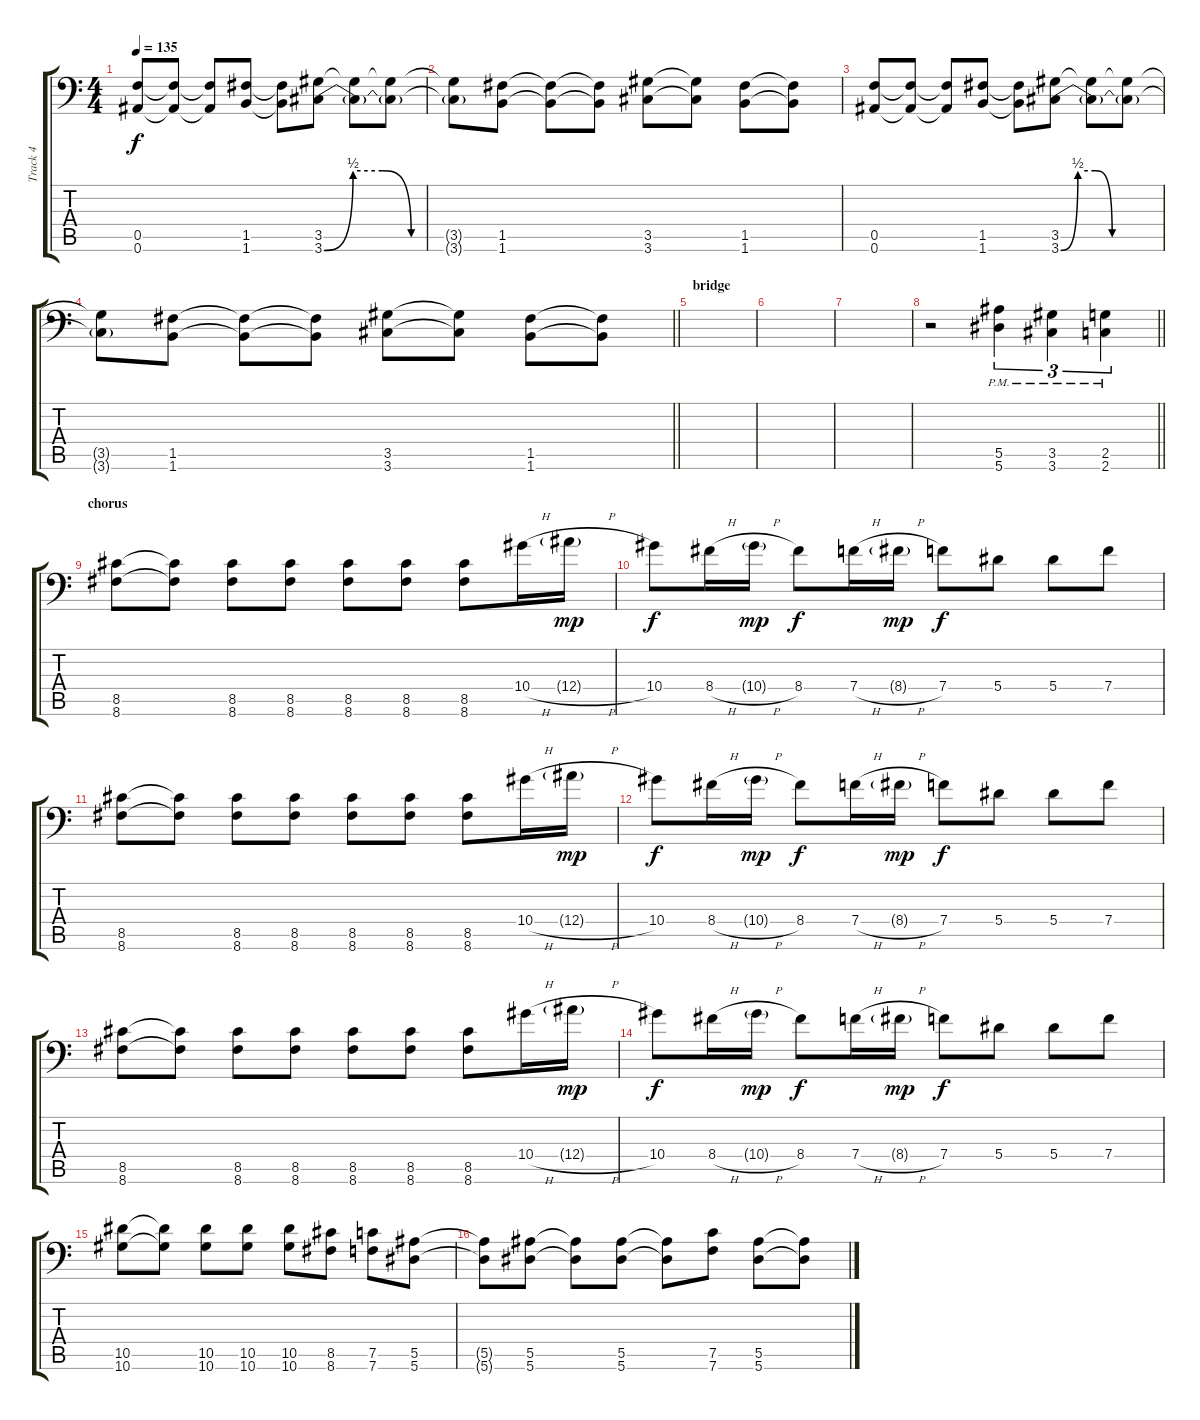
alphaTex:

\track ("Track 4" "Track 4") {instrument distortionguitar}
\staff {score tabs}
\tuning (C4 G3 Eb3 Bb2 F2 Bb1) {hide}
\ts (4 4)
\tempo 135
\clef f4
\ks c
(0.5 0.6).8{dy f} (0.5{t} 0.6{t}).8 (0.5{t} 0.6{t}).8 (1.5 1.6).8 (1.5{t} 1.6{t}).8 (3.5 3.6{be (custom 0 0 10 2 20 2 30 0 60 0)}).8 (3.5{t} 3.6{t}).8 (3.5{t} 3.6{t}).8 |
(3.5{t} 3.6{t}).8 (1.5 1.6).8 (1.5{t} 1.6{t}).8 (1.5{t} 1.6{t}).8 (3.5 3.6).8 (3.5{t} 3.6{t}).8 (1.5 1.6).8 (1.5{t} 1.6{t}).8 |
(0.5 0.6).8 (0.5{t} 0.6{t}).8 (0.5{t} 0.6{t}).8 (1.5 1.6).8 (1.5{t} 1.6{t}).8 (3.5 3.6{be (custom 0 0 10 2 20 2 30 0 60 0)}).8 (3.5{t} 3.6{t}).8 (3.5{t} 3.6{t}).8 |
\barLineRight lightlight
(3.5{t} 3.6{t}).8 (1.5 1.6).8 (1.5{t} 1.6{t}).8 (1.5{t} 1.6{t}).8 (3.5 3.6).8 (3.5{t} 3.6{t}).8 (1.5 1.6).8 (1.5{t} 1.6{t}).8 |
\section ("" "bridge")
|
|
|
\barLineRight lightlight
r.2 (5.5{pm} 5.6{pm}).4{tu (3 2)} (3.5{pm} 3.6{pm}).4{tu (3 2)} (2.5{pm} 2.6{pm}).4{tu (3 2)} |
\section ("" "chorus")
(8.5 8.6).8 (8.5{t} 8.6{t}).8 (8.5 8.6).8 (8.5 8.6).8 (8.5 8.6).8 (8.5 8.6).8 (8.5 8.6).8 10.4{h}.16 12.4{h g}.16{dy mp} |
10.4.8{dy f} 8.4{h}.16 10.4{h g}.16{dy mp} 8.4.8{dy f} 7.4{h}.16 8.4{h g}.16{dy mp} 7.4.8{dy f} 5.4.8 5.4.8 7.4.8 |
(8.5 8.6).8 (8.5{t} 8.6{t}).8 (8.5 8.6).8 (8.5 8.6).8 (8.5 8.6).8 (8.5 8.6).8 (8.5 8.6).8 10.4{h}.16 12.4{h g}.16{dy mp} |
10.4.8{dy f} 8.4{h}.16 10.4{h g}.16{dy mp} 8.4.8{dy f} 7.4{h}.16 8.4{h g}.16{dy mp} 7.4.8{dy f} 5.4.8 5.4.8 7.4.8 |
(8.5 8.6).8 (8.5{t} 8.6{t}).8 (8.5 8.6).8 (8.5 8.6).8 (8.5 8.6).8 (8.5 8.6).8 (8.5 8.6).8 10.4{h}.16 12.4{h g}.16{dy mp} |
10.4.8{dy f} 8.4{h}.16 10.4{h g}.16{dy mp} 8.4.8{dy f} 7.4{h}.16 8.4{h g}.16{dy mp} 7.4.8{dy f} 5.4.8 5.4.8 7.4.8 |
(10.5 10.6).8 (10.5{t} 10.6{t}).8 (10.5 10.6).8 (10.5 10.6).8 (10.5 10.6).8 (8.5 8.6).8 (7.5 7.6).8 (5.5 5.6).8 |
(5.5{t} 5.6{t}).8 (5.5 5.6).8 (5.5{t} 5.6{t}).8 (5.5 5.6).8 (5.5{t} 5.6{t}).8 (7.5 7.6).8 (5.5 5.6).8 (5.5{t} 5.6{t}).8
